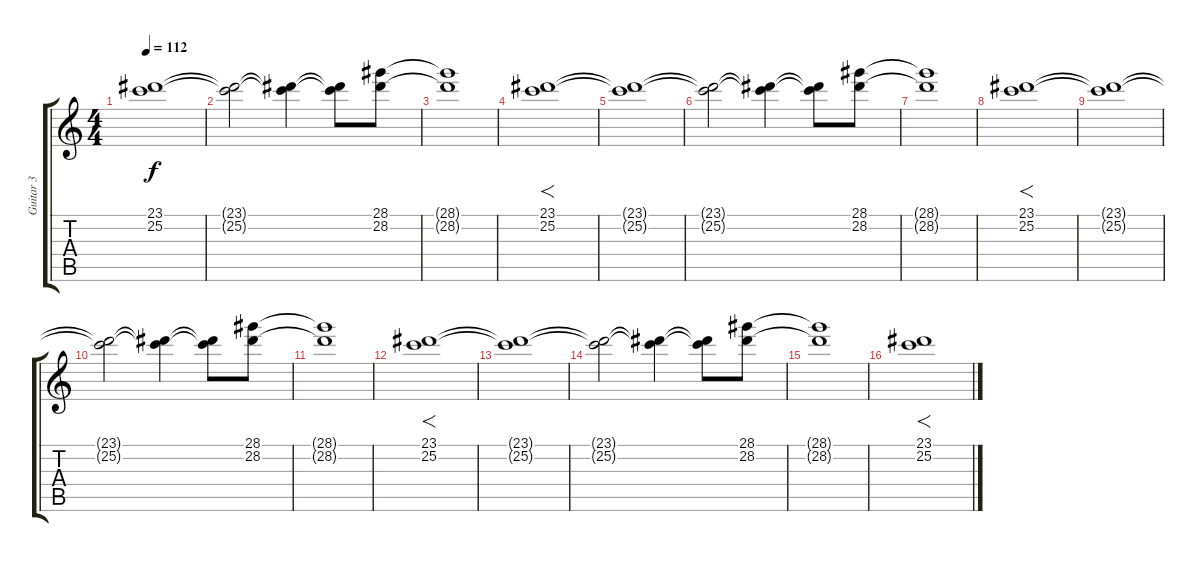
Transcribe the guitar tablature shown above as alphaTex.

\track ("Guitar 3" "Guitar 3") {instrument viola}
\staff {score tabs}
\tuning (E4 B3 G3 D3 A2 E2) {hide}
\ts (4 4)
\tempo 112
\clef g2
\ks c
(23.1{t} 25.2{t}).1{dy f} |
(23.1{t} 25.2{t}).2 (23.1{t} 25.2{t}).4 (23.1{t} 25.2{t}).8 (28.1 28.2).8 |
(28.1{t} 28.2{t}).1 |
(23.1 25.2).1{f} |
(23.1{t} 25.2{t}).1 |
(23.1{t} 25.2{t}).2 (23.1{t} 25.2{t}).4 (23.1{t} 25.2{t}).8 (28.1 28.2).8 |
(28.1{t} 28.2{t}).1 |
(23.1 25.2).1{f} |
(23.1{t} 25.2{t}).1 |
(23.1{t} 25.2{t}).2 (23.1{t} 25.2{t}).4 (23.1{t} 25.2{t}).8 (28.1 28.2).8 |
(28.1{t} 28.2{t}).1 |
(23.1 25.2).1{f} |
(23.1{t} 25.2{t}).1 |
(23.1{t} 25.2{t}).2 (23.1{t} 25.2{t}).4 (23.1{t} 25.2{t}).8 (28.1 28.2).8 |
(28.1{t} 28.2{t}).1 |
(23.1 25.2).1{f}
